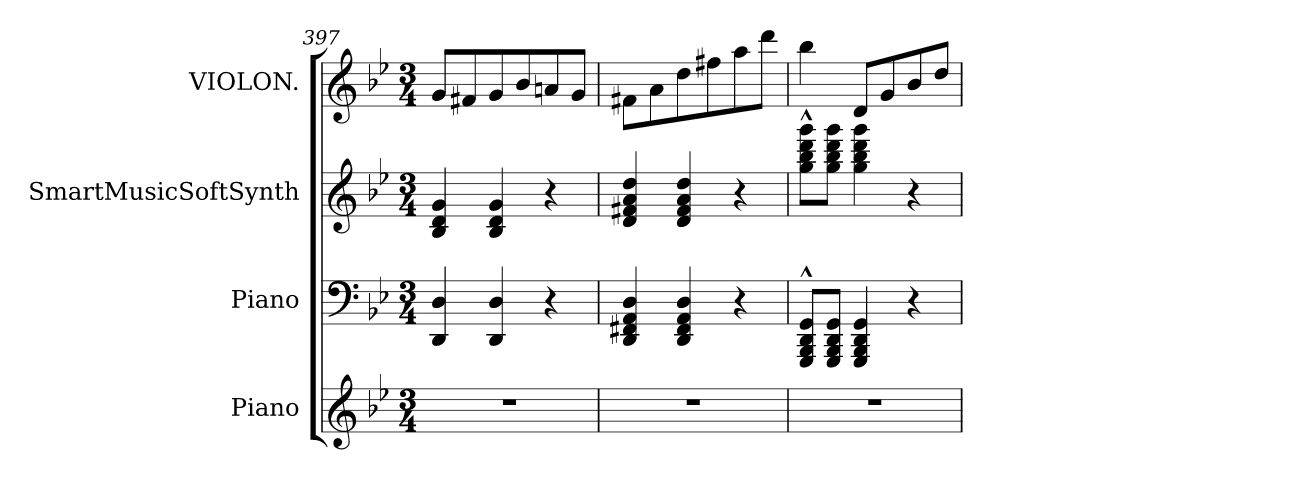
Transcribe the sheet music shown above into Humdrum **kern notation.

**kern	**kern	**kern	**kern
*part4	*part3	*part2	*part1
*staff4	*staff3	*staff2	*staff1
*I"Piano	*I"Piano	*I"SmartMusicSoftSynth	*I"VIOLON.
*I'P.	*	*	*
*clefG2	*clefF4	*clefG2	*clefG2
*k[b-e-]	*k[b-e-]	*k[b-e-]	*k[b-e-]
*M3/4	*M3/4	*M3/4	*M3/4
=397	=397	=397	=397
2.r	4DD/ 4D/	4B-/ 4d/ 4g/	8g/L
.	.	.	8f#X/
.	4DD/ 4D/	4B-/ 4d/ 4g/	8g/
.	.	.	8b-/
.	4r	4r	8an/
.	.	.	8g/J
=398	=398	=398	=398
2.r	4DD/ 4FF#X/ 4AA/ 4D/	4d/ 4f#X/ 4a/ 4dd/	8f#X\L
.	.	.	8a\
.	4DD/ 4FF#/ 4AA/ 4D/	4d/ 4f#/ 4a/ 4dd/	8dd\
.	.	.	8ff#X\
.	4r	4r	8aa\
.	.	.	8ddd\J
!!LO:LB:g=z
=399	=399	=399	=399
2.r	8GGG^^/ 8BBB-^^/ 8DD^^/ 8GG^^/L	8gg^^\ 8bb-^^\ 8ddd^^\ 8ggg^^\L	4bb-\
.	8GGG/ 8BBB-/ 8DD/ 8GG/J	8gg\ 8bb-\ 8ddd\ 8ggg\J	.
.	4GGG/ 4BBB-/ 4DD/ 4GG/	4gg\ 4bb-\ 4ddd\ 4ggg\	8d/L
.	.	.	8g/
.	4r	4r	8b-/
.	.	.	8dd/J
=	=	=	=
*-	*-	*-	*-
